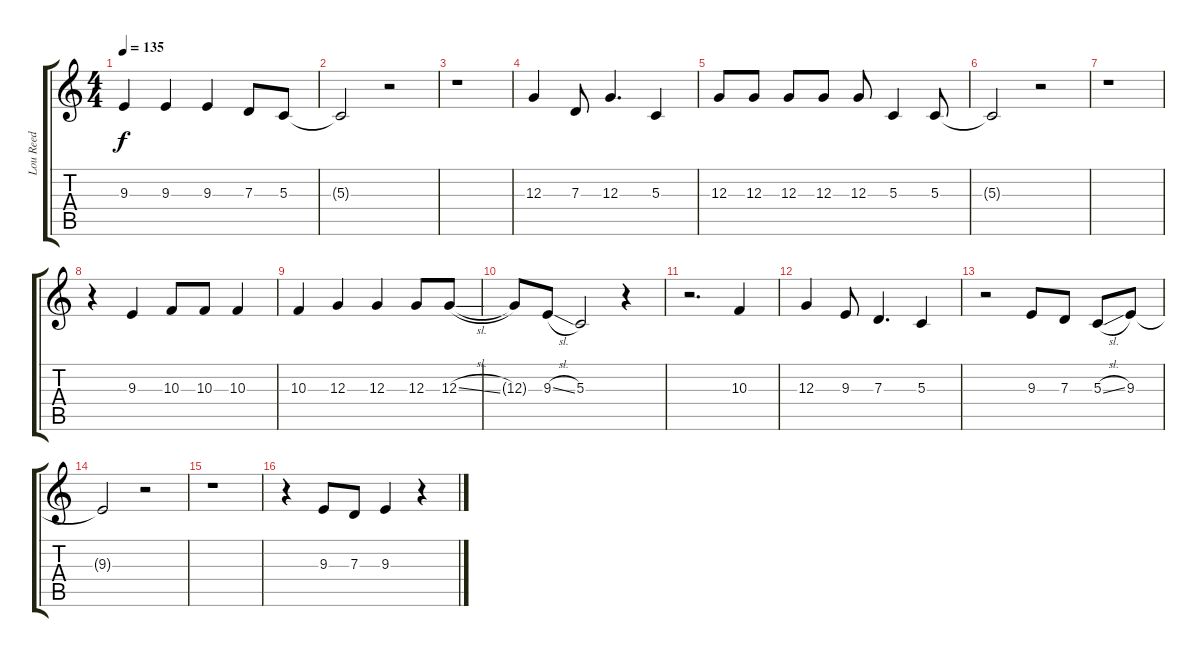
\track ("Lou Reed" "Lou Reed") {instrument recorder}
\staff {score tabs}
\tuning (E4 B3 G3 D3 A2 E2) {hide}
\ts (4 4)
\tempo 135
\clef g2
\ks c
9.3.4{dy f} 9.3.4 9.3.4 7.3.8 5.3.8 |
5.3{t}.2 r.2 |
r.1 |
12.3.4 7.3.8 12.3.4{d} 5.3.4 |
12.3.8 12.3.8 12.3.8 12.3.8 12.3.8 5.3.4 5.3.8 |
5.3{t}.2 r.2 |
r.1 |
r.4 9.3.4 10.3.8 10.3.8 10.3.4 |
10.3.4 12.3.4 12.3.4 12.3.8 12.3{sl}.8 |
12.3{t}.8 9.3{sl}.8 5.3.2 r.4 |
r.2{d} 10.3.4 |
12.3.4 9.3.8 7.3.4{d} 5.3.4 |
r.2 9.3.8 7.3.8 5.3{sl}.8 9.3.8 |
9.3{t}.2 r.2 |
r.1 |
r.4 9.3.8 7.3.8 9.3.4 r.4
